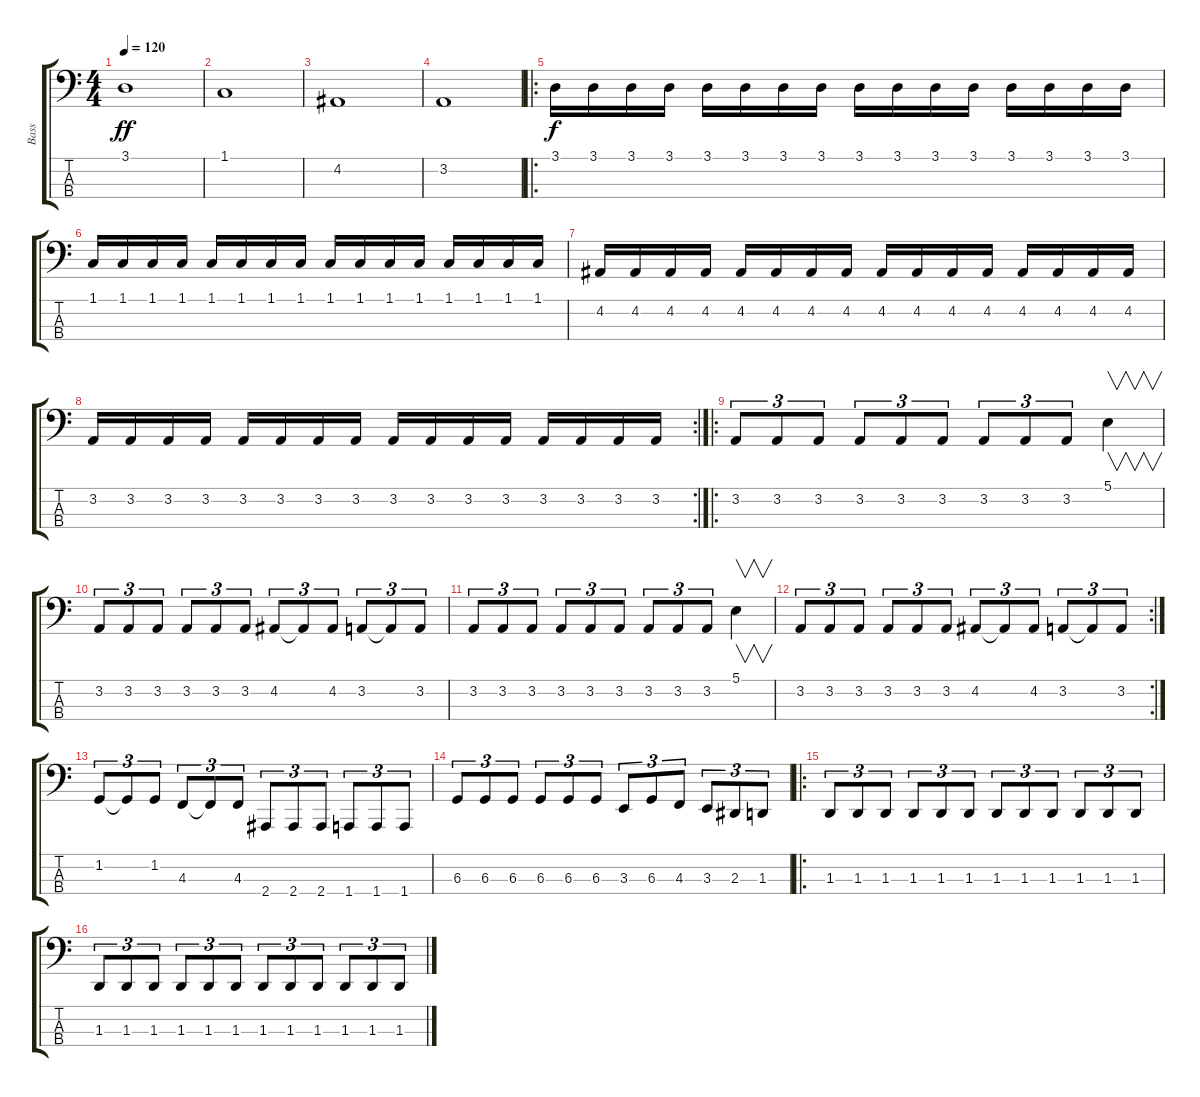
\track ("Bass" "Bass") {instrument electricbassfinger}
\staff {score tabs}
\tuning (B1 Gb1 Db1 Ab0) {hide}
\ts (4 4)
\tempo 120
\clef f4
\ks c
3.1.1{dy ff instrument electricbassfinger} |
1.1.1 |
4.2.1 |
3.2.1 |
\ro
3.1.16{dy f} 3.1.16 3.1.16 3.1.16 3.1.16 3.1.16 3.1.16 3.1.16 3.1.16 3.1.16 3.1.16 3.1.16 3.1.16 3.1.16 3.1.16 3.1.16 |
1.1.16 1.1.16 1.1.16 1.1.16 1.1.16 1.1.16 1.1.16 1.1.16 1.1.16 1.1.16 1.1.16 1.1.16 1.1.16 1.1.16 1.1.16 1.1.16 |
4.2.16 4.2.16 4.2.16 4.2.16 4.2.16 4.2.16 4.2.16 4.2.16 4.2.16 4.2.16 4.2.16 4.2.16 4.2.16 4.2.16 4.2.16 4.2.16 |
\rc 2
3.2.16 3.2.16 3.2.16 3.2.16 3.2.16 3.2.16 3.2.16 3.2.16 3.2.16 3.2.16 3.2.16 3.2.16 3.2.16 3.2.16 3.2.16 3.2.16 |
\ro
3.2.8{tu (3 2)} 3.2.8{tu (3 2)} 3.2.8{tu (3 2)} 3.2.8{tu (3 2)} 3.2.8{tu (3 2)} 3.2.8{tu (3 2)} 3.2.8{tu (3 2)} 3.2.8{tu (3 2)} 3.2.8{tu (3 2)} 5.1.4{v} |
3.2.8{tu (3 2)} 3.2.8{tu (3 2)} 3.2.8{tu (3 2)} 3.2.8{tu (3 2)} 3.2.8{tu (3 2)} 3.2.8{tu (3 2)} 4.2.8{tu (3 2)} 4.2{t}.8{tu (3 2)} 4.2.8{tu (3 2)} 3.2.8{tu (3 2)} 3.2{t}.8{tu (3 2)} 3.2.8{tu (3 2)} |
3.2.8{tu (3 2)} 3.2.8{tu (3 2)} 3.2.8{tu (3 2)} 3.2.8{tu (3 2)} 3.2.8{tu (3 2)} 3.2.8{tu (3 2)} 3.2.8{tu (3 2)} 3.2.8{tu (3 2)} 3.2.8{tu (3 2)} 5.1.4{v} |
\rc 2
3.2.8{tu (3 2)} 3.2.8{tu (3 2)} 3.2.8{tu (3 2)} 3.2.8{tu (3 2)} 3.2.8{tu (3 2)} 3.2.8{tu (3 2)} 4.2.8{tu (3 2)} 4.2{t}.8{tu (3 2)} 4.2.8{tu (3 2)} 3.2.8{tu (3 2)} 3.2{t}.8{tu (3 2)} 3.2.8{tu (3 2)} |
1.2.8{tu (3 2)} 1.2{t}.8{tu (3 2)} 1.2.8{tu (3 2)} 4.3.8{tu (3 2)} 4.3{t}.8{tu (3 2)} 4.3.8{tu (3 2)} 2.4.8{tu (3 2)} 2.4.8{tu (3 2)} 2.4.8{tu (3 2)} 1.4.8{tu (3 2)} 1.4.8{tu (3 2)} 1.4.8{tu (3 2)} |
6.3.8{tu (3 2)} 6.3.8{tu (3 2)} 6.3.8{tu (3 2)} 6.3.8{tu (3 2)} 6.3.8{tu (3 2)} 6.3.8{tu (3 2)} 3.3.8{tu (3 2)} 6.3.8{tu (3 2)} 4.3.8{tu (3 2)} 3.3.8{tu (3 2)} 2.3.8{tu (3 2)} 1.3.8{tu (3 2)} |
\ro
1.3.8{tu (3 2)} 1.3.8{tu (3 2)} 1.3.8{tu (3 2)} 1.3.8{tu (3 2)} 1.3.8{tu (3 2)} 1.3.8{tu (3 2)} 1.3.8{tu (3 2)} 1.3.8{tu (3 2)} 1.3.8{tu (3 2)} 1.3.8{tu (3 2)} 1.3.8{tu (3 2)} 1.3.8{tu (3 2)} |
1.3.8{tu (3 2)} 1.3.8{tu (3 2)} 1.3.8{tu (3 2)} 1.3.8{tu (3 2)} 1.3.8{tu (3 2)} 1.3.8{tu (3 2)} 1.3.8{tu (3 2)} 1.3.8{tu (3 2)} 1.3.8{tu (3 2)} 1.3.8{tu (3 2)} 1.3.8{tu (3 2)} 1.3.8{tu (3 2)}
